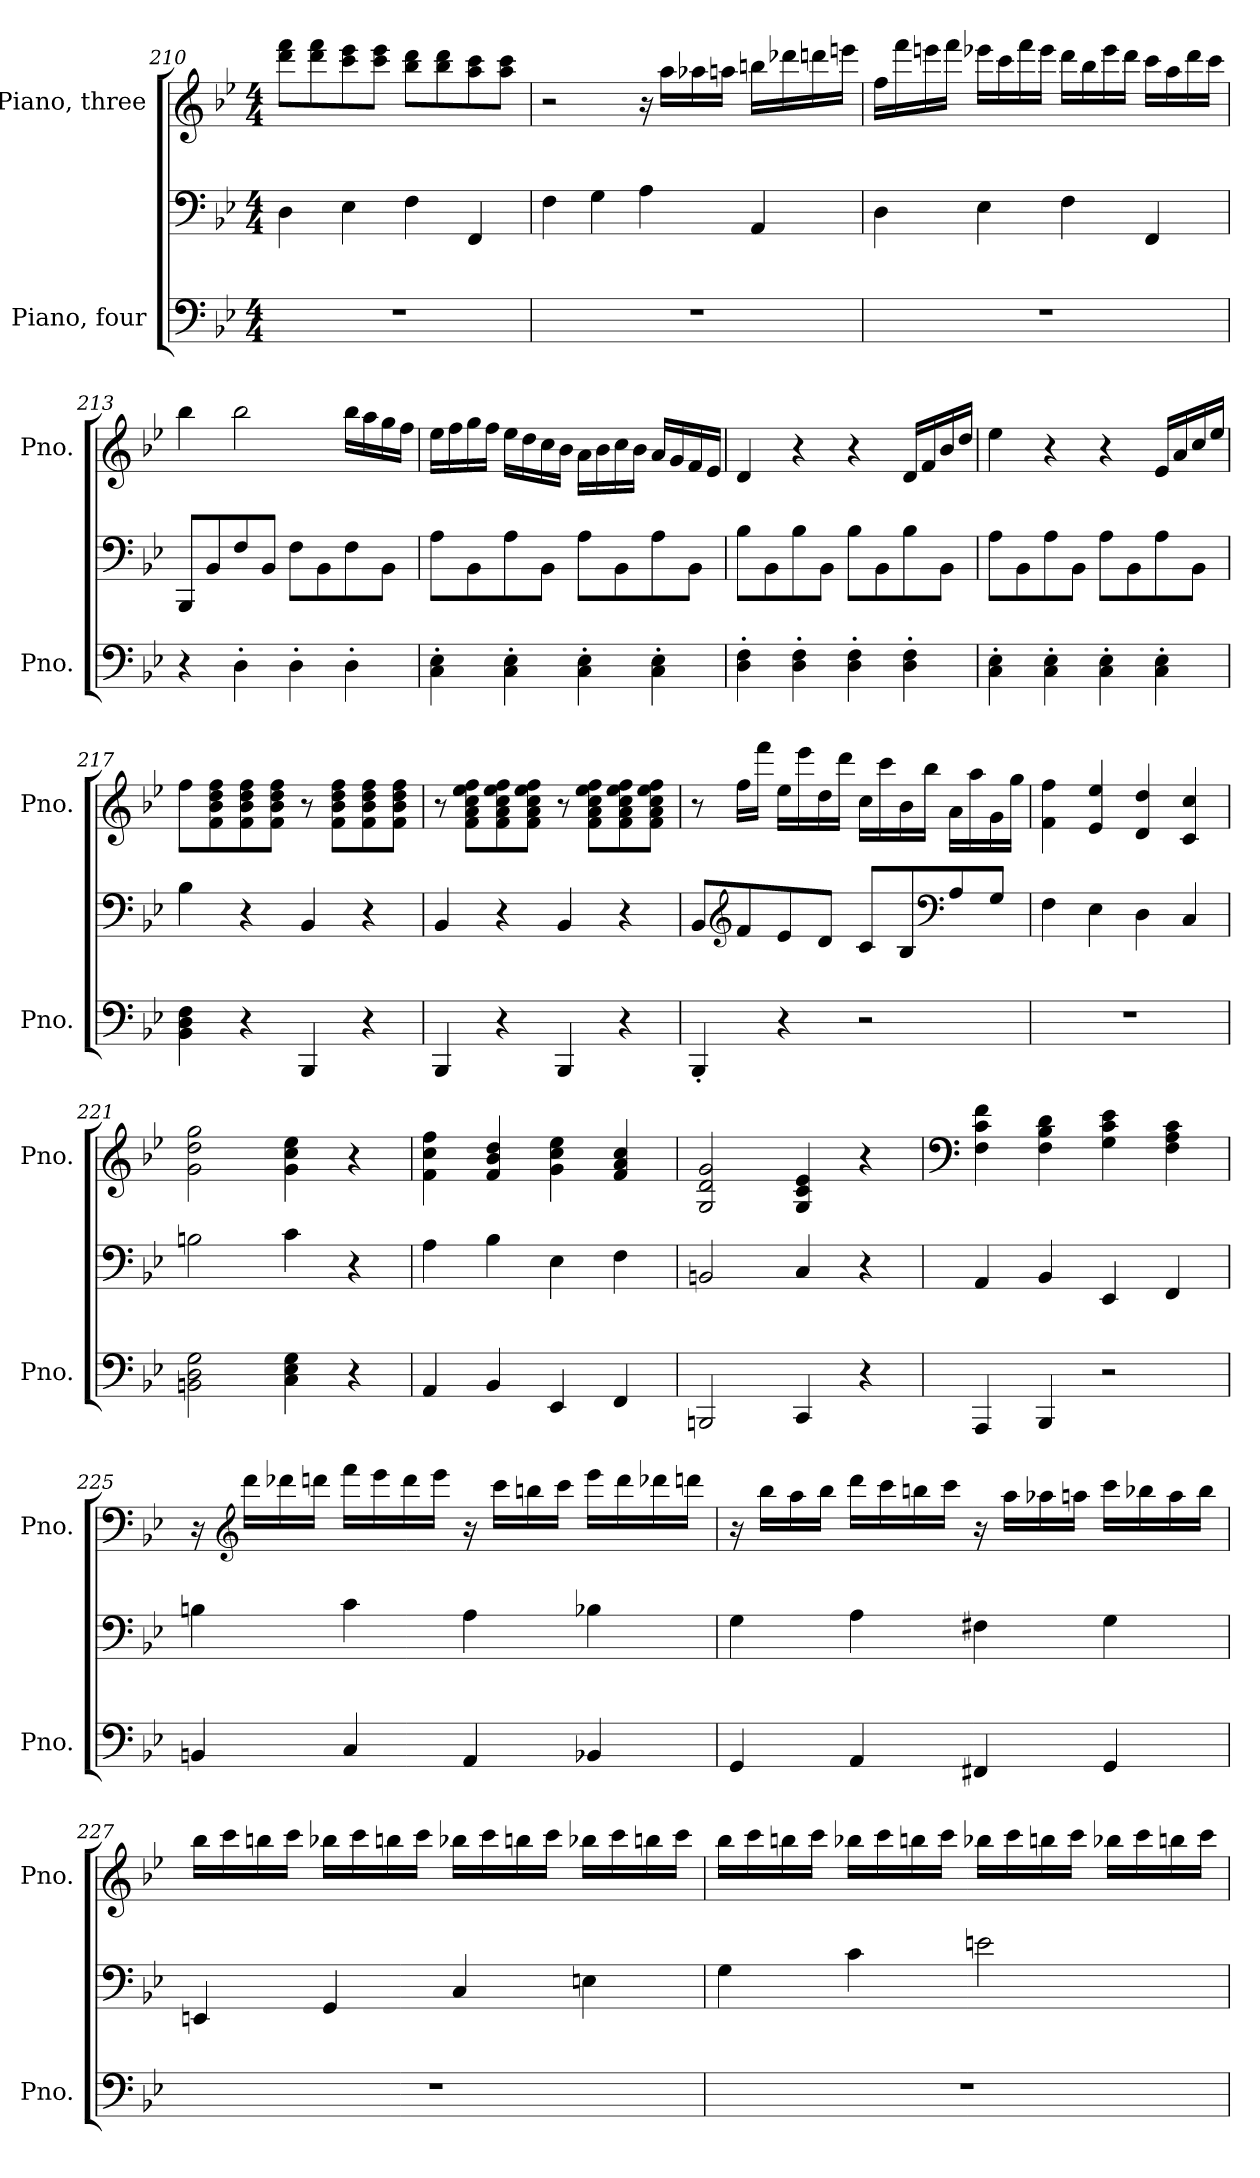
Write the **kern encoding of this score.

**kern	**kern	**kern
*part2	*part2	*part1
*staff3	*staff2	*staff1
*I"Piano, four	*	*I"Piano, three
*I'Pno.	*	*I'Pno.
*clefF4	*clefF4	*clefG2
*k[b-e-]	*k[b-e-]	*k[b-e-]
*M4/4	*M4/4	*M4/4
=210	=210	=210
1r	4D\	8ddd\ 8fff\L
.	.	8ddd\ 8fff\
.	4E-\	8ccc\ 8eee-\
.	.	8ccc\ 8eee-\J
.	4F\	8bb-\ 8ddd\L
.	.	8bb-\ 8ddd\
.	4FF/	8aa\ 8ccc\
.	.	8aa\ 8ccc\J
=211	=211	=211
1r	4F\	2r
.	4G\	.
.	4A\	16r
.	.	16aa\LL
.	.	16aa-X\
.	.	16aan\JJ
.	4AA/	16bbn\LL
.	.	16ddd-X\
.	.	16dddn\
.	.	16eeen\JJ
!!LO:LB:g=z
=212	=212	=212
1r	4D\	16ff\LL
.	.	16fff\
.	.	16eeen\
.	.	16fff\JJ
.	4E-\	16eee-X\LL
.	.	16ccc\
.	.	16fff\
.	.	16eee-\JJ
.	4F\	16ddd\LL
.	.	16bb-\
.	.	16eee-\
.	.	16ddd\JJ
.	4FF/	16ccc\LL
.	.	16aa\
.	.	16ddd\
.	.	16ccc\JJ
=213	=213	=213
4r	8BBB-/L	4bb-\
.	8BB-/	.
4D'\	8F/	2bb-\
.	8BB-/J	.
4D'\	8F\L	.
.	8BB-\	.
4D'\	8F\	16bb-\LL
.	.	16aa\
.	8BB-\J	16gg\
.	.	16ff\JJ
!!LO:LB:g=z
=214	=214	=214
4C\' 4E-\'	8A\L	16ee-\LL
.	.	16ff\
.	8BB-\	16gg\
.	.	16ff\JJ
4C\' 4E-\'	8A\	16ee-\LL
.	.	16dd\
.	8BB-\J	16cc\
.	.	16b-\JJ
4C\' 4E-\'	8A\L	16a\LL
.	.	16b-\
.	8BB-\	16cc\
.	.	16b-\JJ
4C\' 4E-\'	8A\	16a/LL
.	.	16g/
.	8BB-\J	16f/
.	.	16e-/JJ
=215	=215	=215
4D\' 4F\'	8B-\L	4d/
.	8BB-\	.
4D\' 4F\'	8B-\	4r
.	8BB-\J	.
4D\' 4F\'	8B-\L	4r
.	8BB-\	.
4D\' 4F\'	8B-\	16d/LL
.	.	16f/
.	8BB-\J	16b-/
.	.	16dd/JJ
=216	=216	=216
4C\' 4E-\'	8A\L	4ee-\
.	8BB-\	.
4C\' 4E-\'	8A\	4r
.	8BB-\J	.
4C\' 4E-\'	8A\L	4r
.	8BB-\	.
4C\' 4E-\'	8A\	16e-/LL
.	.	16a/
.	8BB-\J	16cc/
.	.	16ee-/JJ
!!LO:LB:g=z
=217	=217	=217
4BB-\ 4D\ 4F\	4B-\	8ff\L
.	.	8f\ 8b-\ 8dd\ 8ff\
4r	4r	8f\ 8b-\ 8dd\ 8ff\
.	.	8f\ 8b-\ 8dd\ 8ff\J
4BBB-/	4BB-/	8r
.	.	8f\ 8b-\ 8dd\ 8ff\L
4r	4r	8f\ 8b-\ 8dd\ 8ff\
.	.	8f\ 8b-\ 8dd\ 8ff\J
=218	=218	=218
4BBB-/	4BB-/	8r
.	.	8f\ 8a\ 8cc\ 8ee-\ 8ff\L
4r	4r	8f\ 8a\ 8cc\ 8ee-\ 8ff\
.	.	8f\ 8a\ 8cc\ 8ee-\ 8ff\J
4BBB-/	4BB-/	8r
.	.	8f\ 8a\ 8cc\ 8ee-\ 8ff\L
4r	4r	8f\ 8a\ 8cc\ 8ee-\ 8ff\
.	.	8f\ 8a\ 8cc\ 8ee-\ 8ff\J
=219	=219	=219
4BBB-'/	8BB-/L	8r
*	*clefG2	*
.	8f/	16ff\LL
.	.	16fff\JJ
4r	8e-/	16ee-\LL
.	.	16eee-\
.	8d/J	16dd\
.	.	16ddd\JJ
2r	8c/L	16cc\LL
.	.	16ccc\
.	8B-/	16b-\
.	.	16bb-\JJ
*	*clefF4	*
.	8A/	16a\LL
.	.	16aa\
.	8G/J	16g\
.	.	16gg\JJ
=220	=220	=220
1r	4F\	4f\ 4ff\
.	4E-\	4e-/ 4ee-/
.	4D\	4d/ 4dd/
.	4C/	4c/ 4cc/
!!LO:PB:g=z
=221	=221	=221
2BBn\ 2D\ 2G\	2Bn\	2g\ 2dd\ 2gg\
4C\ 4E-\ 4G\	4c\	4g\ 4cc\ 4ee-\
4r	4r	4r
=222	=222	=222
4AA/	4A\	4f\ 4cc\ 4ff\
4BB-/	4B-\	4f/ 4b-/ 4dd/
4EE-/	4E-\	4g\ 4cc\ 4ee-\
4FF/	4F\	4f/ 4a/ 4cc/
=223	=223	=223
2BBBn/	2BBn/	2G/ 2d/ 2g/
4CC/	4C/	4G/ 4c/ 4e-/
4r	4r	4r
=224	=224	=224
*	*	*clefF4
4AAA/	4AA/	4F\ 4c\ 4f\
4BBB-/	4BB-/	4F\ 4B-\ 4d\
2r	4EE-/	4G\ 4c\ 4e-\
.	4FF/	4F\ 4A\ 4c\
!!LO:LB:g=z
=225	=225	=225
4BBn/	4Bn\	16r
*	*	*clefG2
.	.	16ddd\LL
.	.	16ddd-X\
.	.	16dddn\JJ
4C/	4c\	16fff\LL
.	.	16eee-\
.	.	16ddd\
.	.	16eee-\JJ
4AA/	4A\	16r
.	.	16ccc\LL
.	.	16bbn\
.	.	16ccc\JJ
4BB-X/	4B-X\	16eee-\LL
.	.	16ddd\
.	.	16ddd-X\
.	.	16dddn\JJ
!!LO:LB:g=z
=226	=226	=226
4GG/	4G\	16r
.	.	16bb-\LL
.	.	16aa\
.	.	16bb-\JJ
4AA/	4A\	16ddd\LL
.	.	16ccc\
.	.	16bbn\
.	.	16ccc\JJ
4FF#X/	4F#X\	16r
.	.	16aa\LL
.	.	16aa-X\
.	.	16aan\JJ
4GG/	4G\	16ccc\LL
.	.	16bb-X\
.	.	16aa\
.	.	16bb-\JJ
!!LO:LB:g=z
=227	=227	=227
1r	4EEn/	16bb-\LL
.	.	16ccc\
.	.	16bbn\
.	.	16ccc\JJ
.	4GG/	16bb-X\LL
.	.	16ccc\
.	.	16bbn\
.	.	16ccc\JJ
.	4C/	16bb-X\LL
.	.	16ccc\
.	.	16bbn\
.	.	16ccc\JJ
.	4En\	16bb-X\LL
.	.	16ccc\
.	.	16bbn\
.	.	16ccc\JJ
!!LO:PB:g=z
=228	=228	=228
1r	4G\	16bb-\LL
.	.	16ccc\
.	.	16bbn\
.	.	16ccc\JJ
.	4c\	16bb-X\LL
.	.	16ccc\
.	.	16bbn\
.	.	16ccc\JJ
.	2en\	16bb-X\LL
.	.	16ccc\
.	.	16bbn\
.	.	16ccc\JJ
.	.	16bb-X\LL
.	.	16ccc\
.	.	16bbn\
.	.	16ccc\JJ
=	=	=
*-	*-	*-
